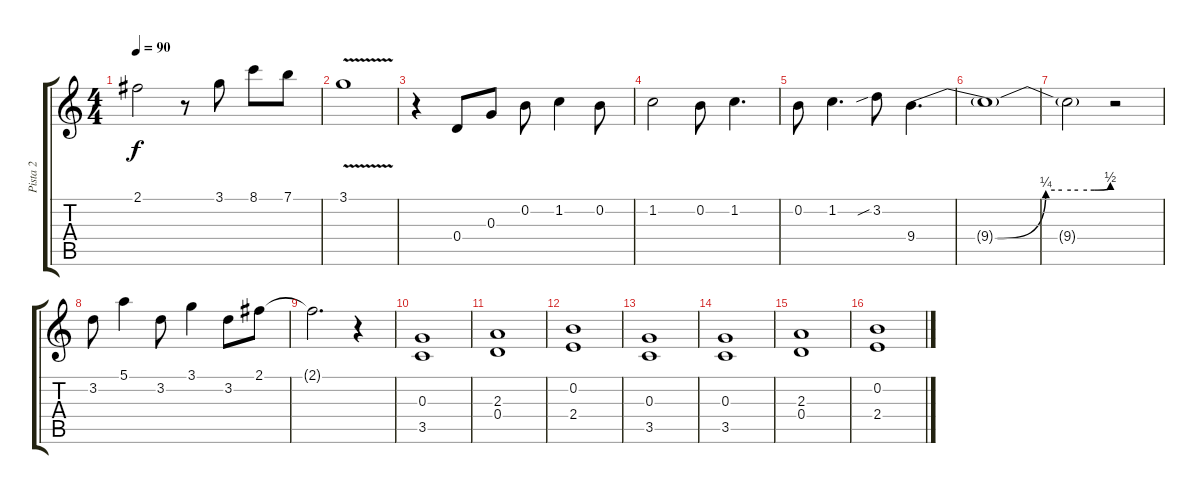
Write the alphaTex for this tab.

\track ("Pista 2" "Pista 2") {instrument distortionguitar}
\staff {score tabs}
\tuning (E4 B3 G3 D3 A2 E2) {hide}
\ts (4 4)
\tempo 90
\clef g2
\ks c
2.1{t}.2{dy f} r.8 3.1.8{volume 11} 8.1.8 7.1.8 |
3.1{v}.1 |
r.4 0.4.8 0.3.8 0.2.8 1.2.4 0.2.8 |
1.2.2 0.2.8 1.2.4{d} |
0.2.8 1.2.4{d} 3.2{sib}.8 9.4{be (custom 0 0 15 0 25 0 40 1 45 1 50 1 55 1 60 2)}.4{d} |
9.4{t}.1 |
9.4{t}.2 r.2 |
3.2.8 5.1.4 3.2.8 3.1.4 3.2.8 2.1.8{volume 5} |
2.1{t}.2{d} r.4 |
(0.3 3.5).1{volume 9 instrument overdrivenguitar} |
(2.3 0.4).1 |
(0.2 2.4).1 |
(0.3 3.5).1 |
(0.3 3.5).1 |
(2.3 0.4).1 |
(0.2 2.4).1
